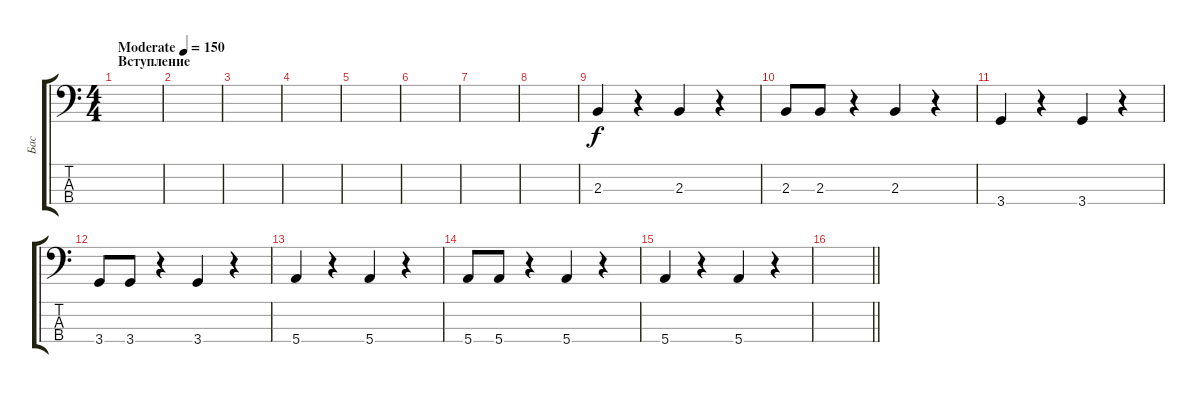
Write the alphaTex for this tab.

\track ("Бас" "Бас") {instrument electricbassfinger}
\staff {score tabs}
\tuning (G2 D2 A1 E1) {hide}
\ts (4 4)
\section ("" "Вступление")
\tempo (150 "Moderate")
\clef f4
\ks c
|
|
|
|
|
|
|
|
2.3.4 r.4 2.3.4 r.4 |
2.3.8 2.3.8 r.4 2.3.4 r.4 |
3.4.4 r.4 3.4.4 r.4 |
3.4.8 3.4.8 r.4 3.4.4 r.4 |
5.4.4 r.4 5.4.4 r.4 |
5.4.8 5.4.8 r.4 5.4.4 r.4 |
5.4.4 r.4 5.4.4 r.4 |
\barLineRight lightlight
